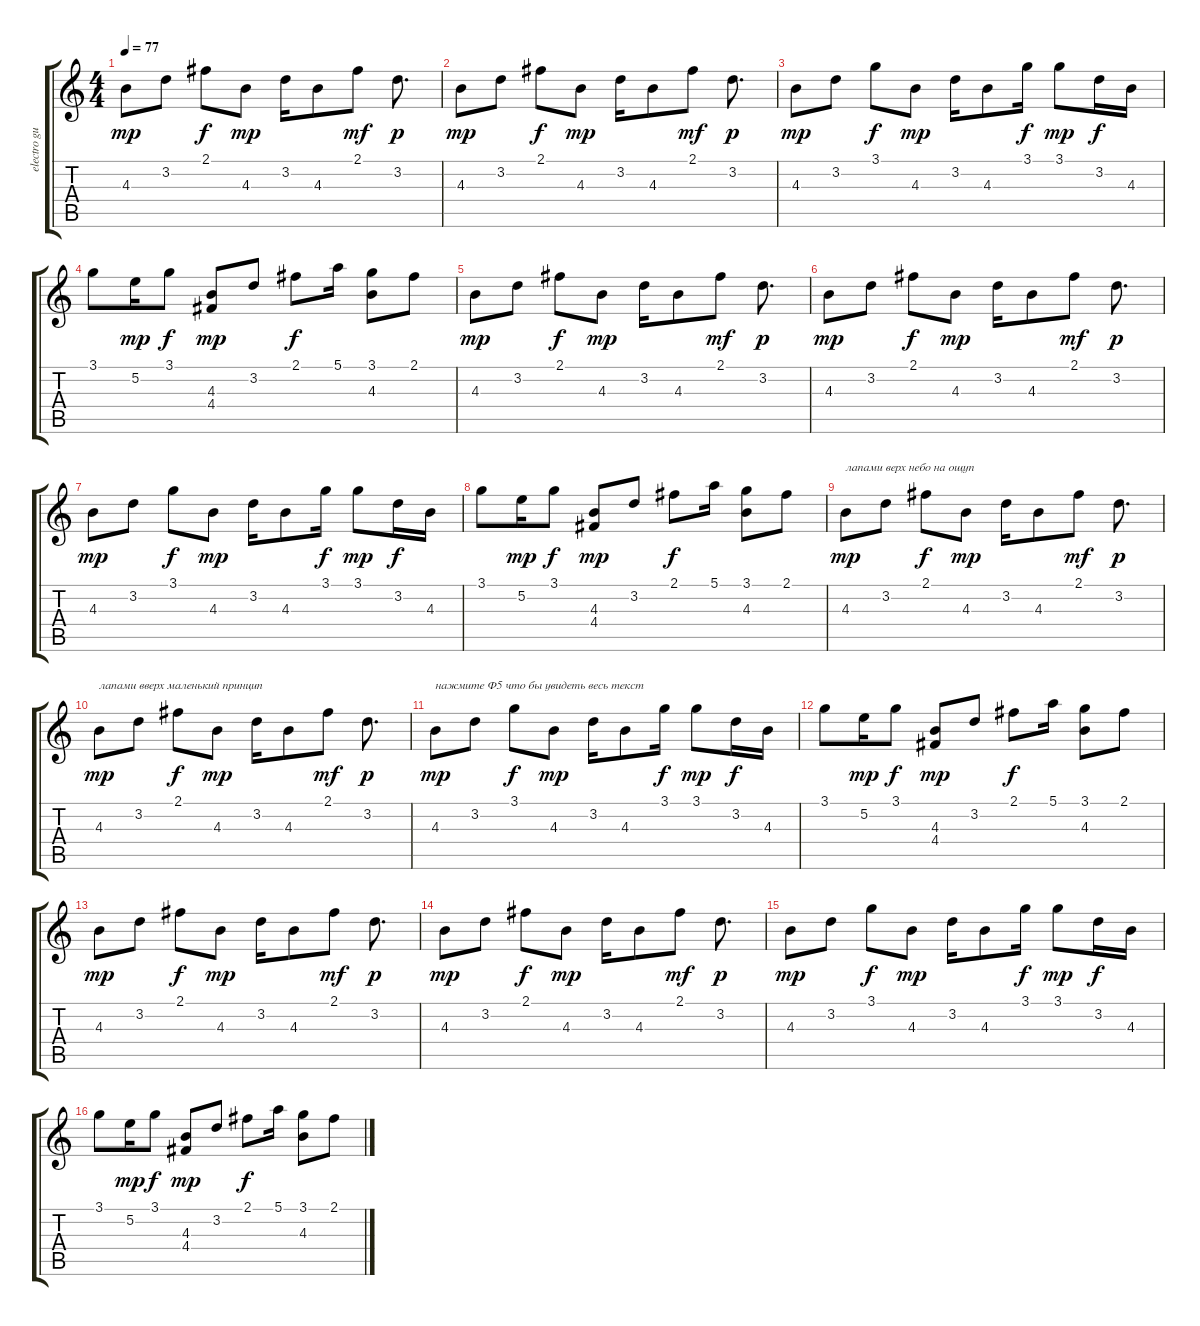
\track ("electro guitar" "electro gu") {instrument electricguitarclean}
\staff {score tabs}
\tuning (E4 B3 G3 D3 A2 E2) {hide}
\ts (4 4)
\tempo 77
\clef g2
\ks c
4.3.8{dy mp instrument electricguitarclean} 3.2.8 2.1.8{dy f} 4.3.8{dy mp} 3.2.16 4.3.8 2.1.8{dy mf} 3.2.8{d dy p} |
4.3.8{dy mp} 3.2.8 2.1.8{dy f} 4.3.8{dy mp} 3.2.16 4.3.8 2.1.8{dy mf} 3.2.8{d dy p} |
4.3.8{dy mp} 3.2.8 3.1.8{dy f} 4.3.8{dy mp} 3.2.16 4.3.8 3.1.16{dy f} 3.1.8{dy mp} 3.2.16{dy f} 4.3.16 |
3.1.8 5.2.16{dy mp} 3.1.8{dy f} (4.3 4.4).8{dy mp} 3.2.8 2.1.8{dy f} 5.1.16 (3.1 4.3).8 2.1.8 |
4.3.8{dy mp} 3.2.8 2.1.8{dy f} 4.3.8{dy mp} 3.2.16 4.3.8 2.1.8{dy mf} 3.2.8{d dy p} |
4.3.8{dy mp} 3.2.8 2.1.8{dy f} 4.3.8{dy mp} 3.2.16 4.3.8 2.1.8{dy mf} 3.2.8{d dy p} |
4.3.8{dy mp} 3.2.8 3.1.8{dy f} 4.3.8{dy mp} 3.2.16 4.3.8 3.1.16{dy f} 3.1.8{dy mp} 3.2.16{dy f} 4.3.16 |
3.1.8 5.2.16{dy mp} 3.1.8{dy f} (4.3 4.4).8{dy mp} 3.2.8 2.1.8{dy f} 5.1.16 (3.1 4.3).8 2.1.8 |
4.3.8{txt "лапами верх небо на ощуп" dy mp} 3.2.8 2.1.8{dy f} 4.3.8{dy mp} 3.2.16 4.3.8 2.1.8{dy mf} 3.2.8{d dy p} |
4.3.8{txt "лапами вверх маленький принцип" dy mp} 3.2.8 2.1.8{dy f} 4.3.8{dy mp} 3.2.16 4.3.8 2.1.8{dy mf} 3.2.8{d dy p} |
4.3.8{txt "нажмите Ф5 что бы увидеть весь текст" dy mp} 3.2.8 3.1.8{dy f} 4.3.8{dy mp} 3.2.16 4.3.8 3.1.16{dy f} 3.1.8{dy mp} 3.2.16{dy f} 4.3.16 |
3.1.8 5.2.16{dy mp} 3.1.8{dy f} (4.3 4.4).8{dy mp} 3.2.8 2.1.8{dy f} 5.1.16 (3.1 4.3).8 2.1.8 |
4.3.8{dy mp} 3.2.8 2.1.8{dy f} 4.3.8{dy mp} 3.2.16 4.3.8 2.1.8{dy mf} 3.2.8{d dy p} |
4.3.8{dy mp} 3.2.8 2.1.8{dy f} 4.3.8{dy mp} 3.2.16 4.3.8 2.1.8{dy mf} 3.2.8{d dy p} |
4.3.8{dy mp} 3.2.8 3.1.8{dy f} 4.3.8{dy mp} 3.2.16 4.3.8 3.1.16{dy f} 3.1.8{dy mp} 3.2.16{dy f} 4.3.16 |
3.1.8 5.2.16{dy mp} 3.1.8{dy f} (4.3 4.4).8{dy mp} 3.2.8 2.1.8{dy f} 5.1.16 (3.1 4.3).8 2.1.8
